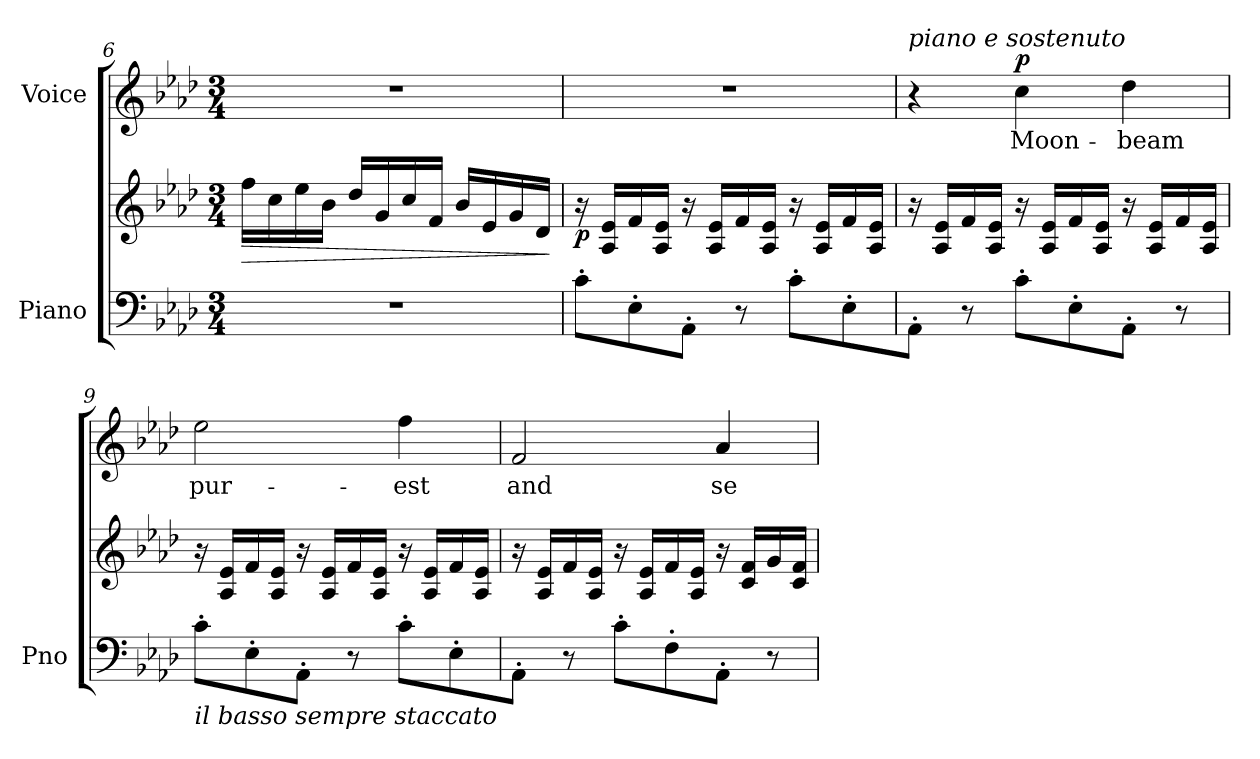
**kern	**kern	**dynam	**kern	**text	**dynam
*part2	*part2	*part2	*part1	*part1	*part1
*staff3	*staff2	*staff2/3	*staff1	*staff1	*staff1
*I"Piano	*	*	*I"Voice	*	*
*I'Pno	*	*	*	*	*
!!LO:LB:g=z
*clefF4	*clefG2	*	*clefG2	*	*
*k[b-e-a-d-]	*k[b-e-a-d-]	*	*k[b-e-a-d-]	*	*
*M3/4	*M3/4	*	*M3/4	*	*
=6	=6	=6	=6	=6	=6
!	!	!LO:HP:b	!	!	!
2.r	16ff\LL	>	2.r	.	.
.	16cc\	.	.	.	.
.	16ee-\	.	.	.	.
.	16b-\JJ	.	.	.	.
.	16dd-/LL	.	.	.	.
.	16g/	.	.	.	.
.	16cc/	.	.	.	.
.	16f/JJ	.	.	.	.
.	16b-/LL	.	.	.	.
.	16e-/	.	.	.	.
.	16g/	.	.	.	.
.	16d-/JJ	.	.	.	.
.	.	]	.	.	.
=7	=7	=7	=7	=7	=7
!	!	!LO:DY:b	!	!	!
8c'\L	16r	p	2.r	.	.
.	16A-/ 16e-/LL	.	.	.	.
8E-'\	16f/	.	.	.	.
.	16A-/ 16e-/JJ	.	.	.	.
8AA-'\J	16r	.	.	.	.
.	16A-/ 16e-/LL	.	.	.	.
8r	16f/	.	.	.	.
.	16A-/ 16e-/JJ	.	.	.	.
8c'\L	16r	.	.	.	.
.	16A-/ 16e-/LL	.	.	.	.
8E-'\	16f/	.	.	.	.
.	16A-/ 16e-/JJ	.	.	.	.
=8	=8	=8	=8	=8	=8
!	!	!	!LO:TX:a:i:t=piano e sostenuto	!	!
8AA-'\J	16r	.	4r	.	.
.	16A-/ 16e-/LL	.	.	.	.
8r	16f/	.	.	.	.
.	16A-/ 16e-/JJ	.	.	.	.
!	!	!	!	!LO:LY:b	!LO:DY:a
8c'\L	16r	.	4cc\	Moon-	p
.	16A-/ 16e-/LL	.	.	.	.
8E-'\	16f/	.	.	.	.
.	16A-/ 16e-/JJ	.	.	.	.
!	!	!	!	!LO:LY:b	!
8AA-'\J	16r	.	4dd-\	-beam	.
.	16A-/ 16e-/LL	.	.	.	.
8r	16f/	.	.	.	.
.	16A-/ 16e-/JJ	.	.	.	.
!!LO:PB:g=z
=9	=9	=9	=9	=9	=9
!LO:TX:b:i:t=il basso sempre staccato	!	!	!	!	!
!	!	!	!	!LO:LY:b	!
8c'\L	16r	.	2ee-\	pur-	.
.	16A-/ 16e-/LL	.	.	.	.
8E-'\	16f/	.	.	.	.
.	16A-/ 16e-/JJ	.	.	.	.
8AA-'\J	16r	.	.	.	.
.	16A-/ 16e-/LL	.	.	.	.
8r	16f/	.	.	.	.
.	16A-/ 16e-/JJ	.	.	.	.
!	!	!	!	!LO:LY:b	!
8c'\L	16r	.	4ff\	-est	.
.	16A-/ 16e-/LL	.	.	.	.
8E-'\	16f/	.	.	.	.
.	16A-/ 16e-/JJ	.	.	.	.
=10	=10	=10	=10	=10	=10
!	!	!	!	!LO:LY:b	!
8AA-'\J	16r	.	2f/	and	.
.	16A-/ 16e-/LL	.	.	.	.
8r	16f/	.	.	.	.
.	16A-/ 16e-/JJ	.	.	.	.
8c'\L	16r	.	.	.	.
.	16A-/ 16e-/LL	.	.	.	.
8F'\	16f/	.	.	.	.
.	16A-/ 16e-/JJ	.	.	.	.
!	!	!	!	!LO:LY:b	!
8AA-'\J	16r	.	4a-/	se-	.
.	16c/ 16f/LL	.	.	.	.
8r	16g/	.	.	.	.
.	16c/ 16f/JJ	.	.	.	.
=	=	=	=	=	=
*-	*-	*-	*-	*-	*-
